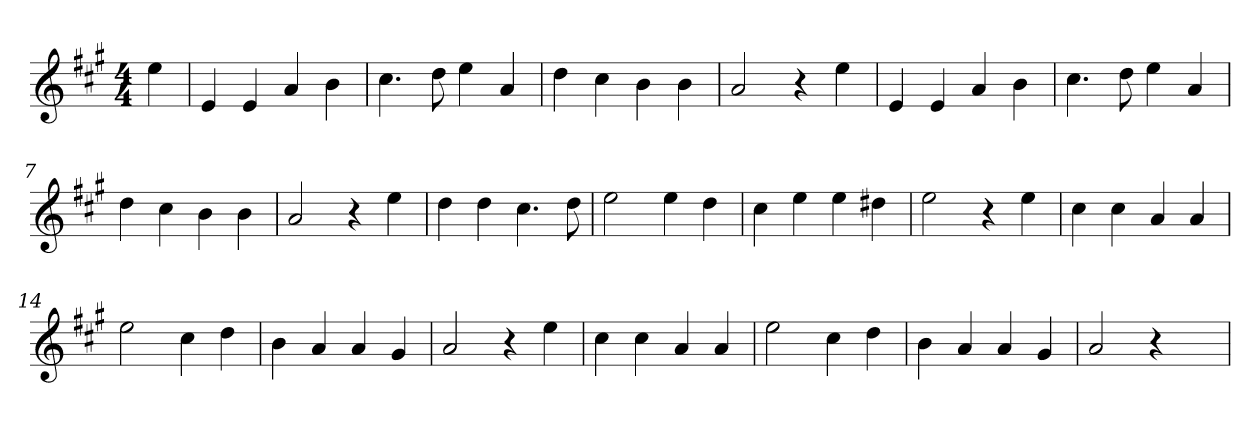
**kern
*part1
*staff1
*clefG2
*k[f#c#g#]
*A:
*M4/4
=
4ee
=1
4e
4e
4a
4b
=2
4.cc#
8dd
4ee
4a
=3
4dd
4cc#
4b
4b
=4
2a
4r
4ee
=5
4e
4e
4a
4b
=6
4.cc#
8dd
4ee
4a
=7
4dd
4cc#
4b
4b
=8
2a
4r
4ee
=9
4dd
4dd
4.cc#
8dd
=10
2ee
4ee
4dd
=11
4cc#
4ee
4ee
4dd#X
=12
2ee
4r
4ee
=13
4cc#
4cc#
4a
4a
=14
2ee
4cc#
4dd
=15
4b
4a
4a
4g#
=16
2a
4r
4ee
=17
4cc#
4cc#
4a
4a
=18
2ee
4cc#
4dd
=19
4b
4a
4a
4g#
=20
2a
4r
4ryy
=
*-
